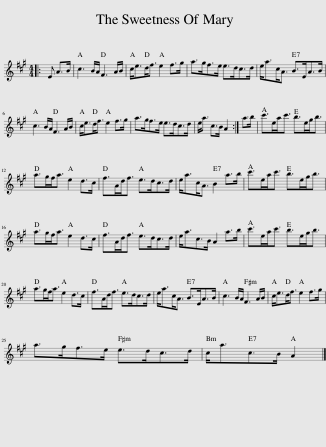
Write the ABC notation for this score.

X:1
L:1/8
M:4/4
I:linebreak $
K:A
V:1 treble
V:1
|: E A>B | c3 B/A/ F3 A/B/ | c<ed<f e2 f>g | a>gf>e e>dc>d | e<ac<A B>EA>B |$ %5
 c3 B/A/ F3 A/B/ | c<ed<f e2 f>g | a>gf>e e>dc>d | e<a c>B A2 :| a>b | %10
 c'>ea<c' b>eg<b |$ a>gf<a e2 d>c | f>Ad<f e>dc>d | e<ac<A B2 a>b | c'>ea<c' b>eg<b |$ %15
 a>gf<a e2 d>c | f>Ad<f e>dc>d | e<ac>B A2 a>b | c'>ea<c' b>eg<b |$ a>gf<a e2 d>c | %20
 f>Ad<f e>dc>d | e<ac<A B>EA>B | c3 B/A/ F3 A/B/ | c<ed<f e2 f>g |$ a>gf>e e>dc>d | %25
 c<ac>B A2 |] %26
